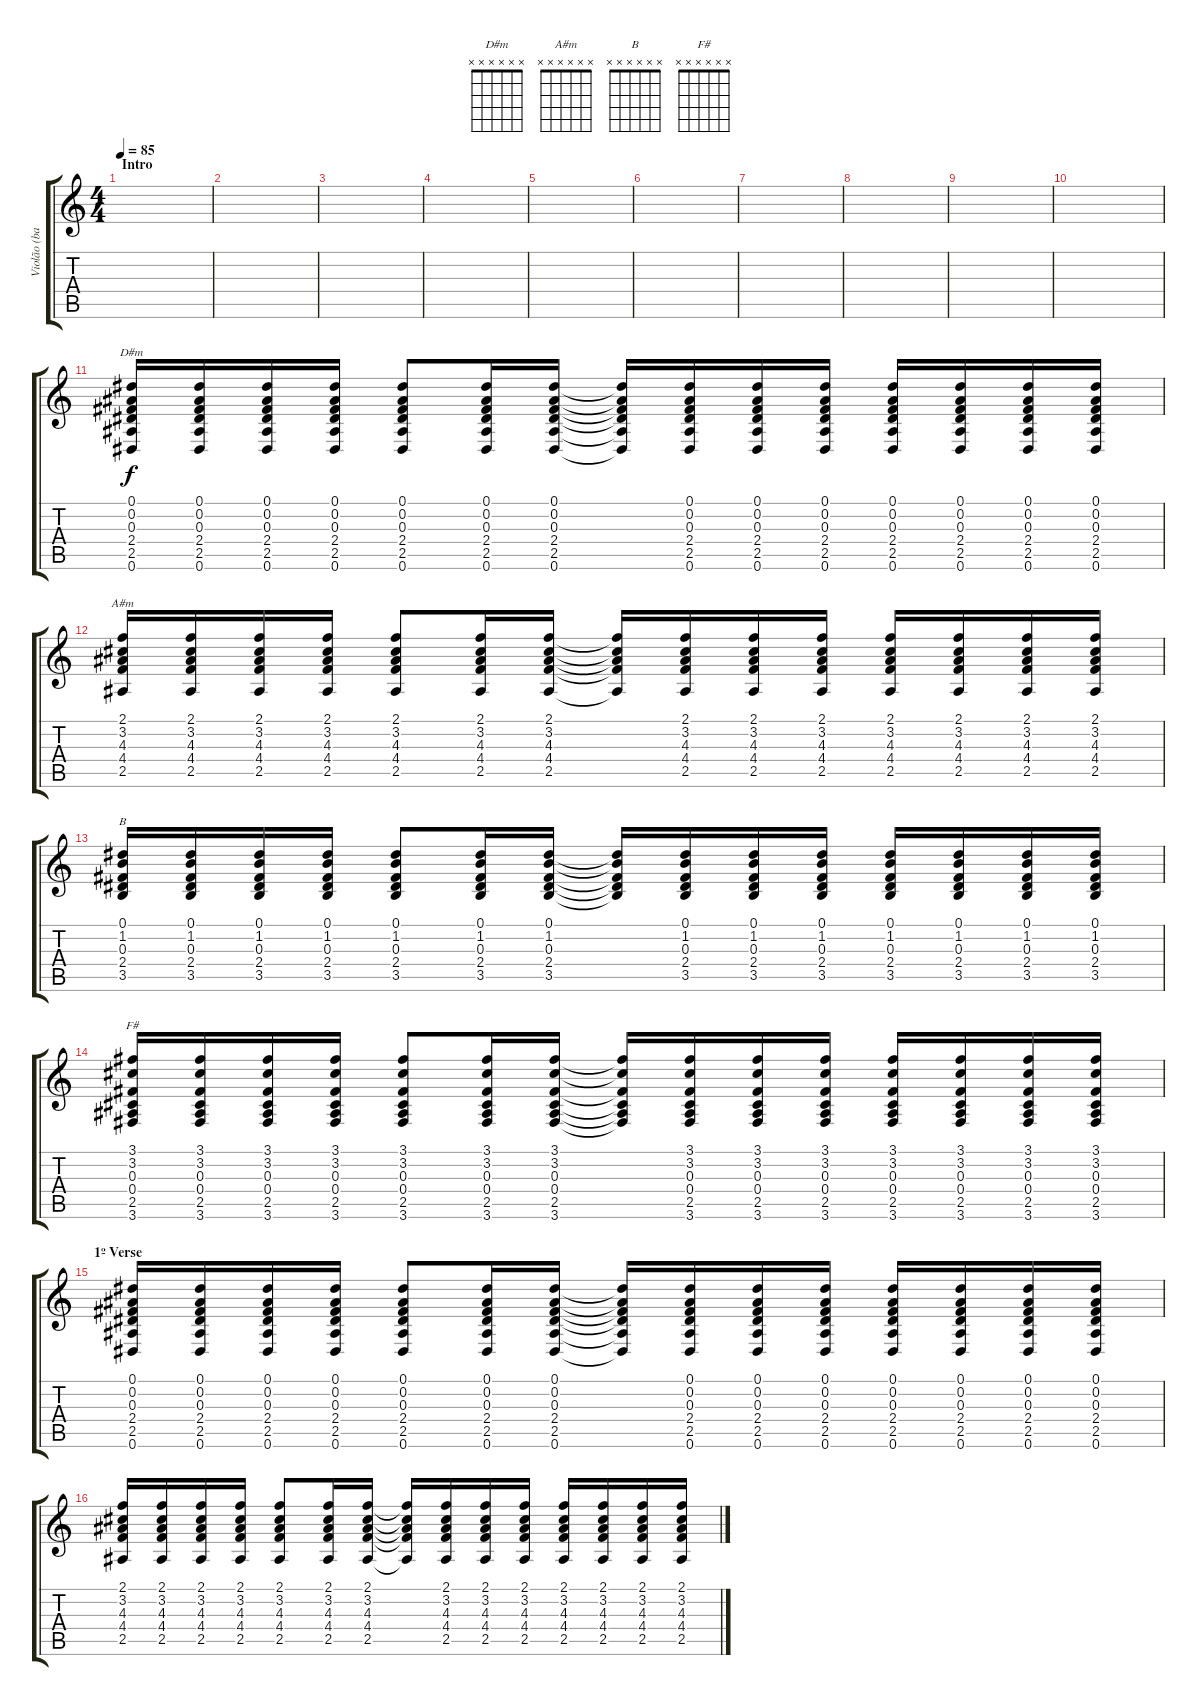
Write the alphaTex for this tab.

\track ("Violão (base)" "Violão (ba") {instrument acousticguitarnylon}
\staff {score tabs}
\tuning (Eb4 Bb3 Gb3 Db3 Ab2 Eb2) {hide}
\chord ("D#m" x x x x x x)
\chord ("A#m" x x x x x x)
\chord ("B" x x x x x x)
\chord ("F#" x x x x x x)
\ts (4 4)
\section ("" "Intro")
\tempo 85
\clef g2
\ks c
|
|
|
|
|
|
|
|
|
|
(0.1 0.2 0.3 2.4 2.5 0.6).16{ch "D#m"} (0.1 0.2 0.3 2.4 2.5 0.6).16 (0.1 0.2 0.3 2.4 2.5 0.6).16 (0.1 0.2 0.3 2.4 2.5 0.6).16 (0.1 0.2 0.3 2.4 2.5 0.6).8 (0.1 0.2 0.3 2.4 2.5 0.6).16 (0.1 0.2 0.3 2.4 2.5 0.6).16 (0.1{t} 0.2{t} 0.3{t} 2.4{t} 2.5{t} 0.6{t}).16 (0.1 0.2 0.3 2.4 2.5 0.6).16 (0.1 0.2 0.3 2.4 2.5 0.6).16 (0.1 0.2 0.3 2.4 2.5 0.6).16 (0.1 0.2 0.3 2.4 2.5 0.6).16 (0.1 0.2 0.3 2.4 2.5 0.6).16 (0.1 0.2 0.3 2.4 2.5 0.6).16 (0.1 0.2 0.3 2.4 2.5 0.6).16 |
(2.1 3.2 4.3 4.4 2.5).16{ch "A#m"} (2.1 3.2 4.3 4.4 2.5).16 (2.1 3.2 4.3 4.4 2.5).16 (2.1 3.2 4.3 4.4 2.5).16 (2.1 3.2 4.3 4.4 2.5).8 (2.1 3.2 4.3 4.4 2.5).16 (2.1 3.2 4.3 4.4 2.5).16 (2.1{t} 3.2{t} 4.3{t} 4.4{t} 2.5{t}).16 (2.1 3.2 4.3 4.4 2.5).16 (2.1 3.2 4.3 4.4 2.5).16 (2.1 3.2 4.3 4.4 2.5).16 (2.1 3.2 4.3 4.4 2.5).16 (2.1 3.2 4.3 4.4 2.5).16 (2.1 3.2 4.3 4.4 2.5).16 (2.1 3.2 4.3 4.4 2.5).16 |
(0.1 1.2 0.3 2.4 3.5).16{ch "B"} (0.1 1.2 0.3 2.4 3.5).16 (0.1 1.2 0.3 2.4 3.5).16 (0.1 1.2 0.3 2.4 3.5).16 (0.1 1.2 0.3 2.4 3.5).8 (0.1 1.2 0.3 2.4 3.5).16 (0.1 1.2 0.3 2.4 3.5).16 (0.1{t} 1.2{t} 0.3{t} 2.4{t} 3.5{t}).16 (0.1 1.2 0.3 2.4 3.5).16 (0.1 1.2 0.3 2.4 3.5).16 (0.1 1.2 0.3 2.4 3.5).16 (0.1 1.2 0.3 2.4 3.5).16 (0.1 1.2 0.3 2.4 3.5).16 (0.1 1.2 0.3 2.4 3.5).16 (0.1 1.2 0.3 2.4 3.5).16 |
(3.1 3.2 0.3 0.4 2.5 3.6).16{ch "F#"} (3.1 3.2 0.3 0.4 2.5 3.6).16 (3.1 3.2 0.3 0.4 2.5 3.6).16 (3.1 3.2 0.3 0.4 2.5 3.6).16 (3.1 3.2 0.3 0.4 2.5 3.6).8 (3.1 3.2 0.3 0.4 2.5 3.6).16 (3.1 3.2 0.3 0.4 2.5 3.6).16 (3.1{t} 3.2{t} 0.3{t} 0.4{t} 2.5{t} 3.6{t}).16 (3.1 3.2 0.3 0.4 2.5 3.6).16 (3.1 3.2 0.3 0.4 2.5 3.6).16 (3.1 3.2 0.3 0.4 2.5 3.6).16 (3.1 3.2 0.3 0.4 2.5 3.6).16 (3.1 3.2 0.3 0.4 2.5 3.6).16 (3.1 3.2 0.3 0.4 2.5 3.6).16 (3.1 3.2 0.3 0.4 2.5 3.6).16 |
\section ("" "1º Verse")
(0.1 0.2 0.3 2.4 2.5 0.6).16 (0.1 0.2 0.3 2.4 2.5 0.6).16 (0.1 0.2 0.3 2.4 2.5 0.6).16 (0.1 0.2 0.3 2.4 2.5 0.6).16 (0.1 0.2 0.3 2.4 2.5 0.6).8 (0.1 0.2 0.3 2.4 2.5 0.6).16 (0.1 0.2 0.3 2.4 2.5 0.6).16 (0.1{t} 0.2{t} 0.3{t} 2.4{t} 2.5{t} 0.6{t}).16 (0.1 0.2 0.3 2.4 2.5 0.6).16 (0.1 0.2 0.3 2.4 2.5 0.6).16 (0.1 0.2 0.3 2.4 2.5 0.6).16 (0.1 0.2 0.3 2.4 2.5 0.6).16 (0.1 0.2 0.3 2.4 2.5 0.6).16 (0.1 0.2 0.3 2.4 2.5 0.6).16 (0.1 0.2 0.3 2.4 2.5 0.6).16 |
(2.1 3.2 4.3 4.4 2.5).16 (2.1 3.2 4.3 4.4 2.5).16 (2.1 3.2 4.3 4.4 2.5).16 (2.1 3.2 4.3 4.4 2.5).16 (2.1 3.2 4.3 4.4 2.5).8 (2.1 3.2 4.3 4.4 2.5).16 (2.1 3.2 4.3 4.4 2.5).16 (2.1{t} 3.2{t} 4.3{t} 4.4{t} 2.5{t}).16 (2.1 3.2 4.3 4.4 2.5).16 (2.1 3.2 4.3 4.4 2.5).16 (2.1 3.2 4.3 4.4 2.5).16 (2.1 3.2 4.3 4.4 2.5).16 (2.1 3.2 4.3 4.4 2.5).16 (2.1 3.2 4.3 4.4 2.5).16 (2.1 3.2 4.3 4.4 2.5).16
